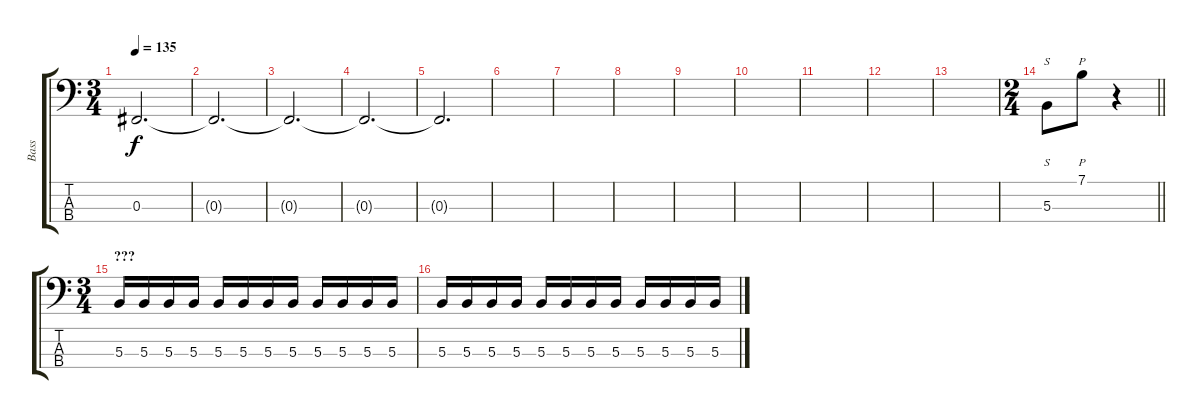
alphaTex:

\track ("Bass" "Bass") {mute instrument electricbassfinger}
\staff {score tabs}
\tuning (E2 B1 Gb1 Db1) {hide}
\ts (3 4)
\tempo 135
\clef f4
\ks c
0.3{t}.2{d dy f} |
0.3{t}.2{d} |
0.3{t}.2{d} |
0.3{t}.2{d} |
0.3{t}.2{d} |
|
|
|
|
|
|
|
|
\ts (2 4)
\barLineRight lightlight
5.3.8{s} 7.1.8{p} r.4 |
\ts (3 4)
\section ("" "???")
5.3.16 5.3.16 5.3.16 5.3.16 5.3.16 5.3.16 5.3.16 5.3.16 5.3.16 5.3.16 5.3.16 5.3.16 |
5.3.16 5.3.16 5.3.16 5.3.16 5.3.16 5.3.16 5.3.16 5.3.16 5.3.16 5.3.16 5.3.16 5.3.16
